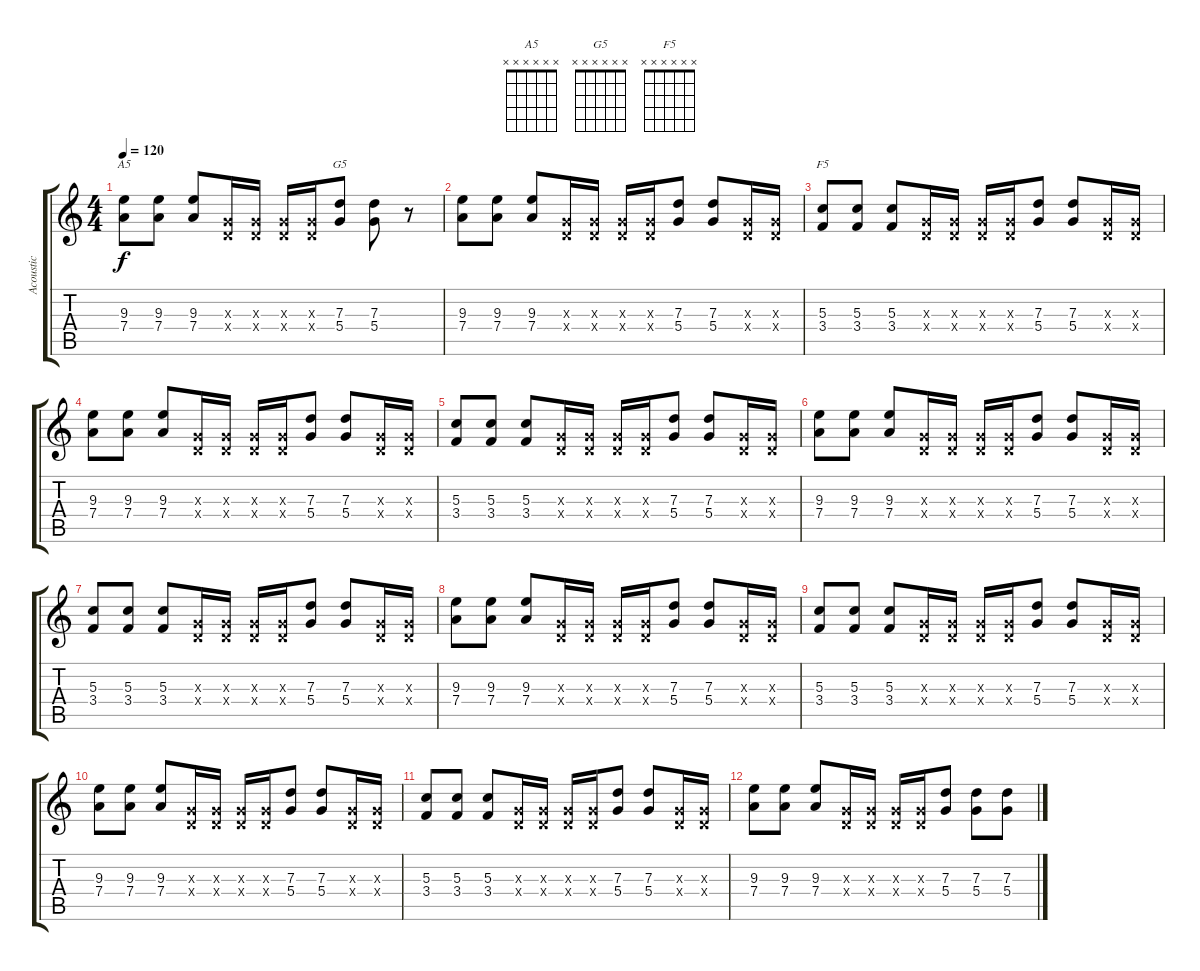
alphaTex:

\track ("Acoustic" "Acoustic") {instrument acousticguitarsteel}
\staff {score tabs}
\tuning (E4 B3 G3 D3 A2 E2) {hide}
\chord ("A5" x x x x x x)
\chord ("G5" x x x x x x)
\chord ("F5" x x x x x x)
\ts (4 4)
\tempo 120
\clef g2
\ks c
(9.3 7.4).8{ch "A5" dy f} (9.3 7.4).8 (9.3 7.4).8 (0.3{x} 0.4{x}).16 (0.3{x} 0.4{x}).16 (0.3{x} 0.4{x}).16 (0.3{x} 0.4{x}).16 (7.3 5.4).8{ch "G5"} (7.3 5.4).8 r.8 |
(9.3 7.4).8 (9.3 7.4).8 (9.3 7.4).8 (0.3{x} 0.4{x}).16 (0.3{x} 0.4{x}).16 (0.3{x} 0.4{x}).16 (0.3{x} 0.4{x}).16 (7.3 5.4).8 (7.3 5.4).8 (0.3{x} 0.4{x}).16 (0.3{x} 0.4{x}).16 |
(5.3 3.4).8{ch "F5"} (5.3 3.4).8 (5.3 3.4).8 (0.3{x} 0.4{x}).16 (0.3{x} 0.4{x}).16 (0.3{x} 0.4{x}).16 (0.3{x} 0.4{x}).16 (7.3 5.4).8 (7.3 5.4).8 (0.3{x} 0.4{x}).16 (0.3{x} 0.4{x}).16 |
(9.3 7.4).8 (9.3 7.4).8 (9.3 7.4).8 (0.3{x} 0.4{x}).16 (0.3{x} 0.4{x}).16 (0.3{x} 0.4{x}).16 (0.3{x} 0.4{x}).16 (7.3 5.4).8 (7.3 5.4).8 (0.3{x} 0.4{x}).16 (0.3{x} 0.4{x}).16 |
(5.3 3.4).8 (5.3 3.4).8 (5.3 3.4).8 (0.3{x} 0.4{x}).16 (0.3{x} 0.4{x}).16 (0.3{x} 0.4{x}).16 (0.3{x} 0.4{x}).16 (7.3 5.4).8 (7.3 5.4).8 (0.3{x} 0.4{x}).16 (0.3{x} 0.4{x}).16 |
(9.3 7.4).8 (9.3 7.4).8 (9.3 7.4).8 (0.3{x} 0.4{x}).16 (0.3{x} 0.4{x}).16 (0.3{x} 0.4{x}).16 (0.3{x} 0.4{x}).16 (7.3 5.4).8 (7.3 5.4).8 (0.3{x} 0.4{x}).16 (0.3{x} 0.4{x}).16 |
(5.3 3.4).8 (5.3 3.4).8 (5.3 3.4).8 (0.3{x} 0.4{x}).16 (0.3{x} 0.4{x}).16 (0.3{x} 0.4{x}).16 (0.3{x} 0.4{x}).16 (7.3 5.4).8 (7.3 5.4).8 (0.3{x} 0.4{x}).16 (0.3{x} 0.4{x}).16 |
(9.3 7.4).8 (9.3 7.4).8 (9.3 7.4).8 (0.3{x} 0.4{x}).16 (0.3{x} 0.4{x}).16 (0.3{x} 0.4{x}).16 (0.3{x} 0.4{x}).16 (7.3 5.4).8 (7.3 5.4).8 (0.3{x} 0.4{x}).16 (0.3{x} 0.4{x}).16 |
(5.3 3.4).8 (5.3 3.4).8 (5.3 3.4).8 (0.3{x} 0.4{x}).16 (0.3{x} 0.4{x}).16 (0.3{x} 0.4{x}).16 (0.3{x} 0.4{x}).16 (7.3 5.4).8 (7.3 5.4).8 (0.3{x} 0.4{x}).16 (0.3{x} 0.4{x}).16 |
(9.3 7.4).8 (9.3 7.4).8 (9.3 7.4).8 (0.3{x} 0.4{x}).16 (0.3{x} 0.4{x}).16 (0.3{x} 0.4{x}).16 (0.3{x} 0.4{x}).16 (7.3 5.4).8 (7.3 5.4).8 (0.3{x} 0.4{x}).16 (0.3{x} 0.4{x}).16 |
(5.3 3.4).8 (5.3 3.4).8 (5.3 3.4).8 (0.3{x} 0.4{x}).16 (0.3{x} 0.4{x}).16 (0.3{x} 0.4{x}).16 (0.3{x} 0.4{x}).16 (7.3 5.4).8 (7.3 5.4).8 (0.3{x} 0.4{x}).16 (0.3{x} 0.4{x}).16 |
(9.3 7.4).8 (9.3 7.4).8 (9.3 7.4).8 (0.3{x} 0.4{x}).16 (0.3{x} 0.4{x}).16 (0.3{x} 0.4{x}).16 (0.3{x} 0.4{x}).16 (7.3 5.4).8 (7.3 5.4).8 (7.3 5.4).8
